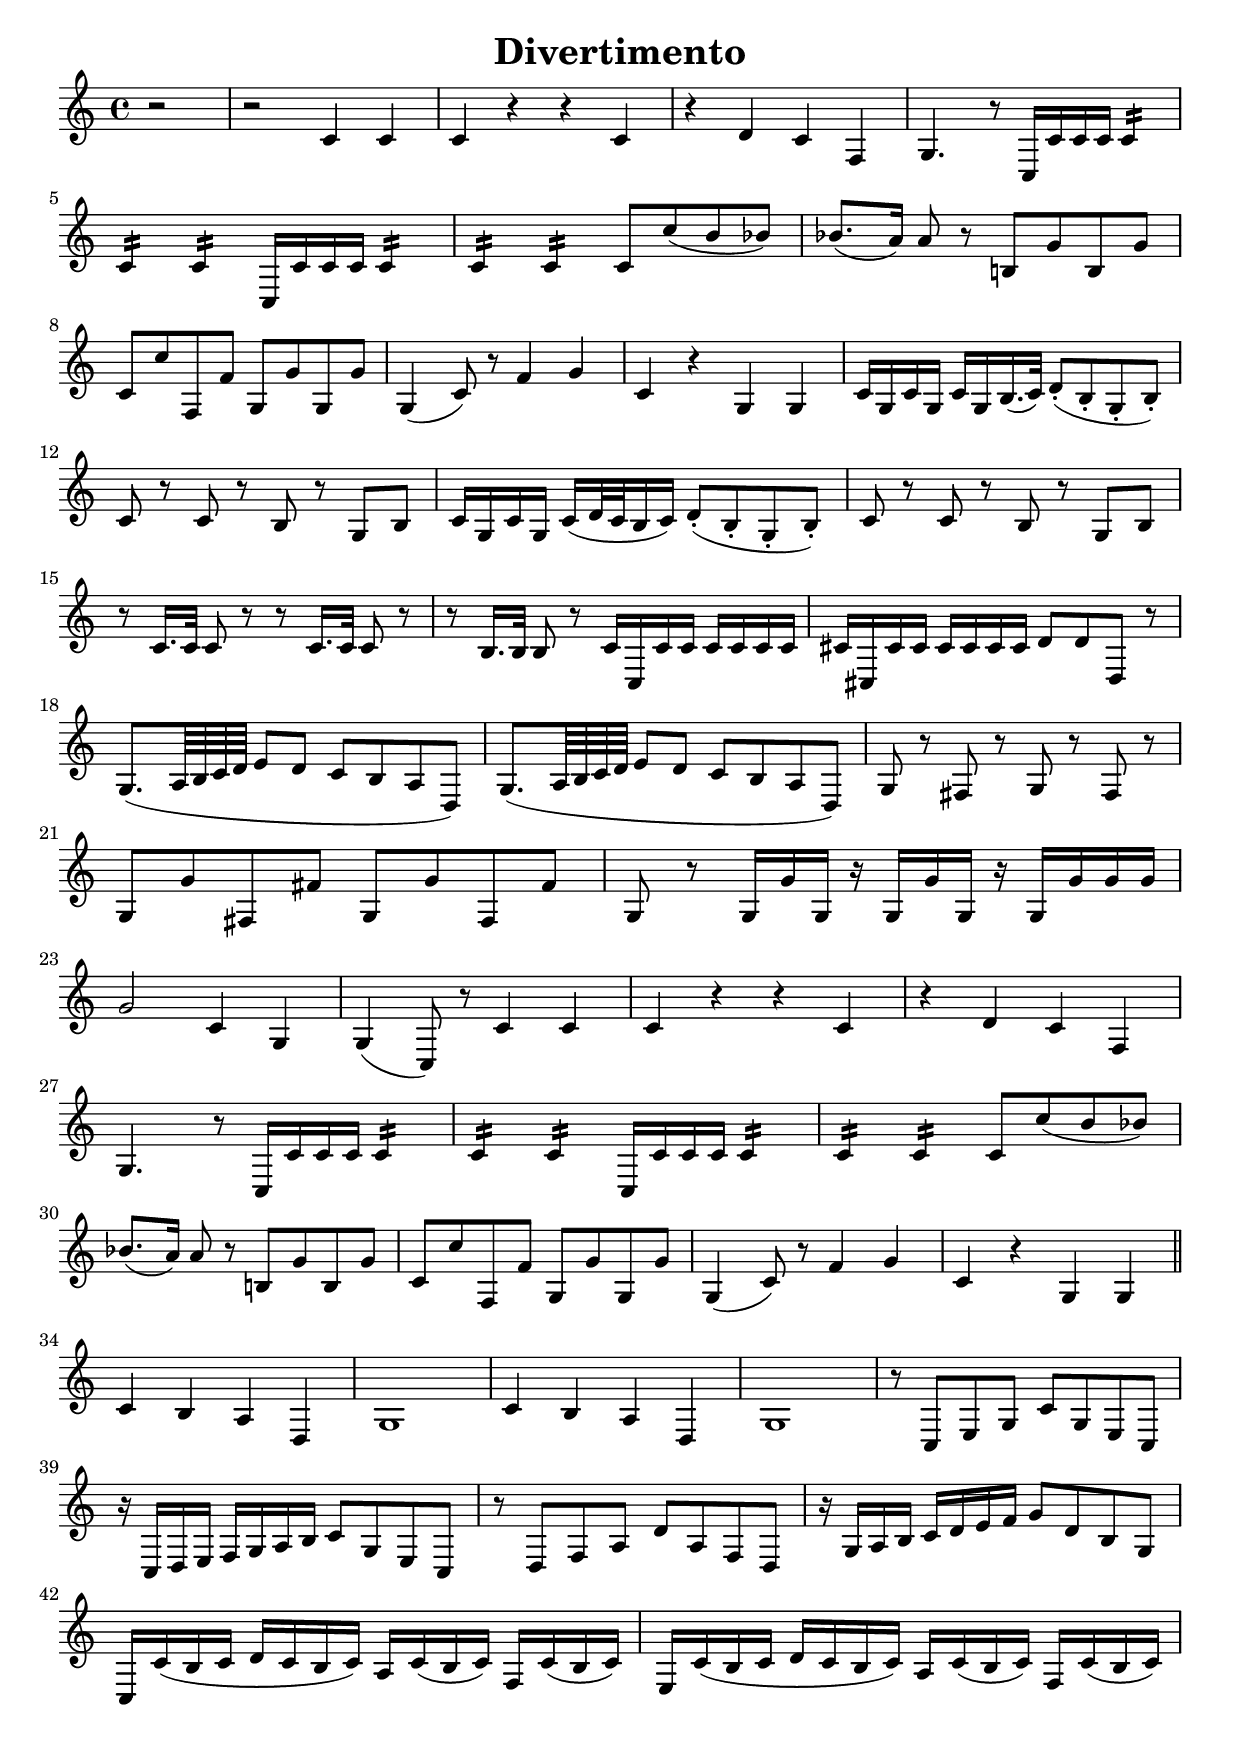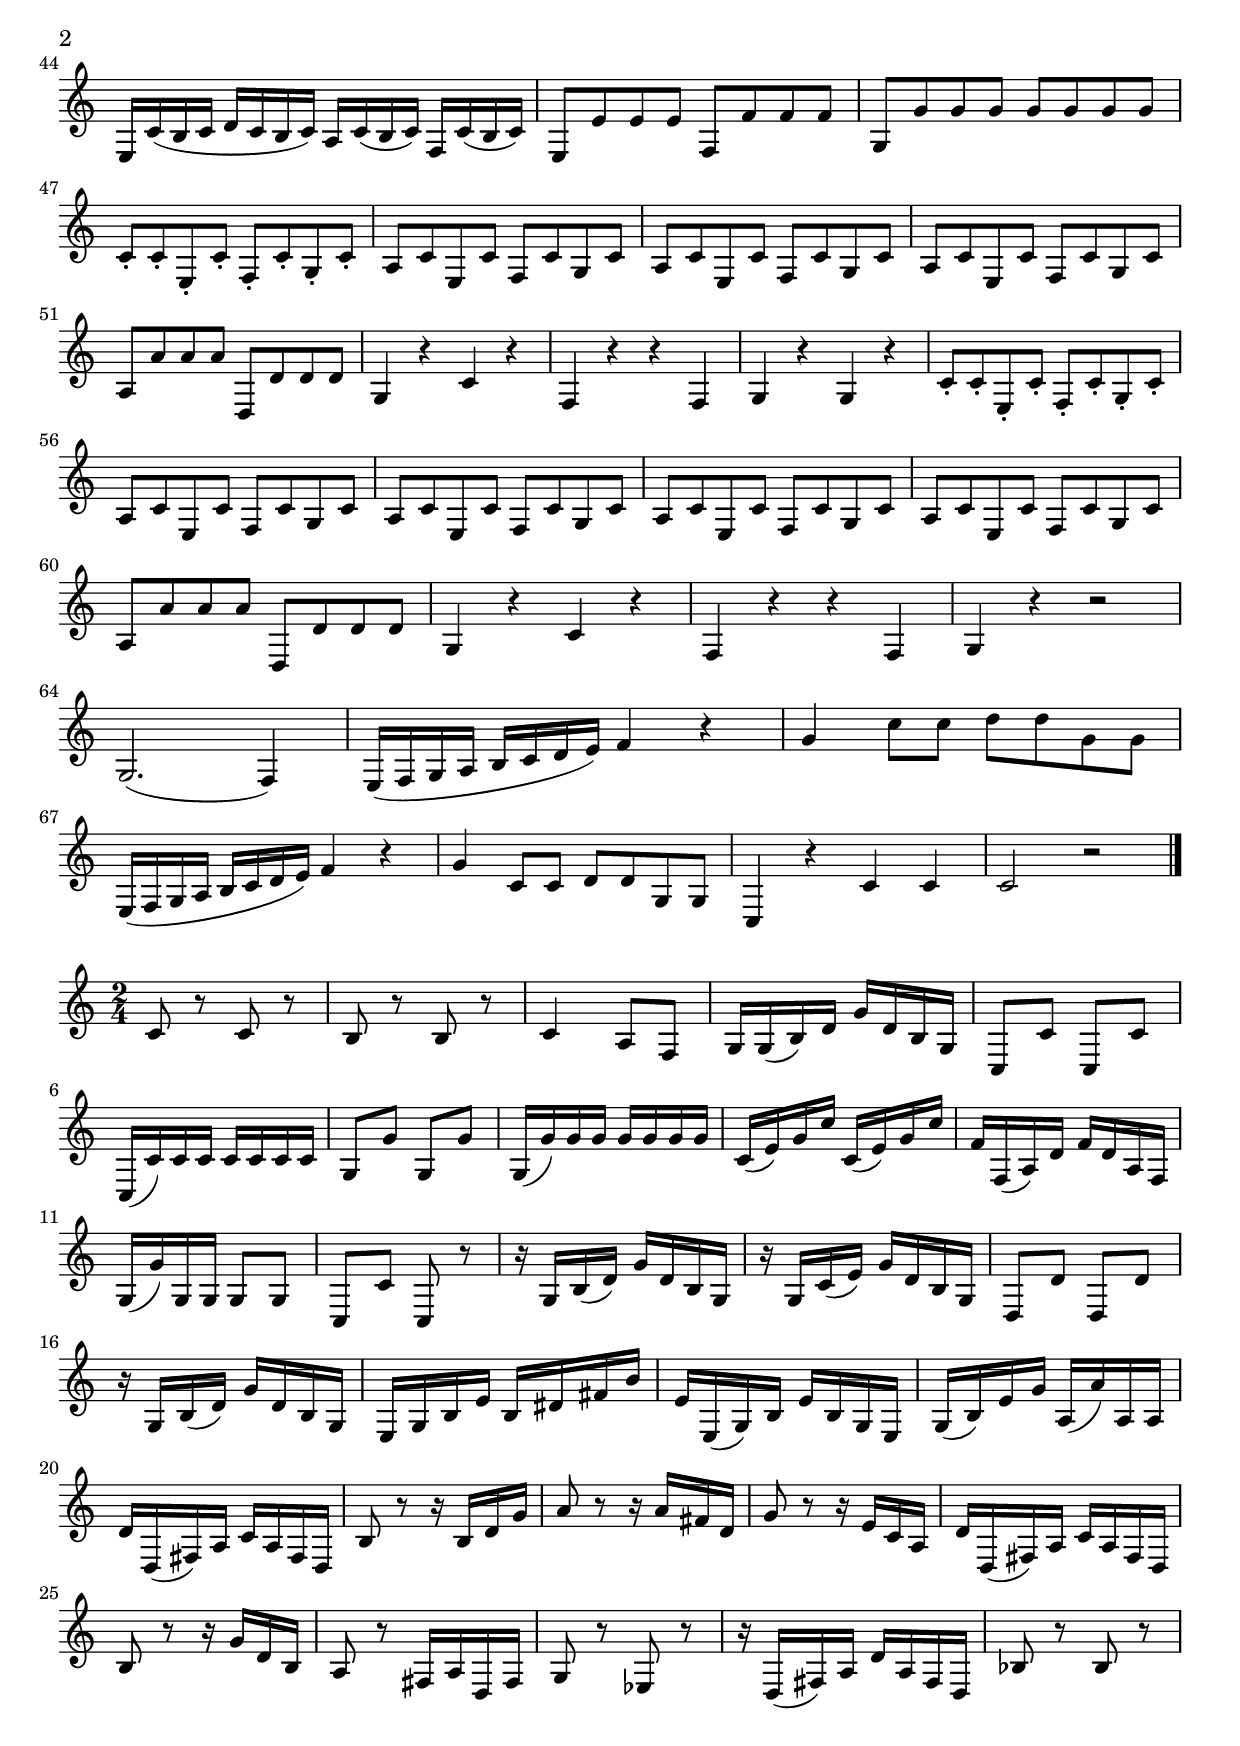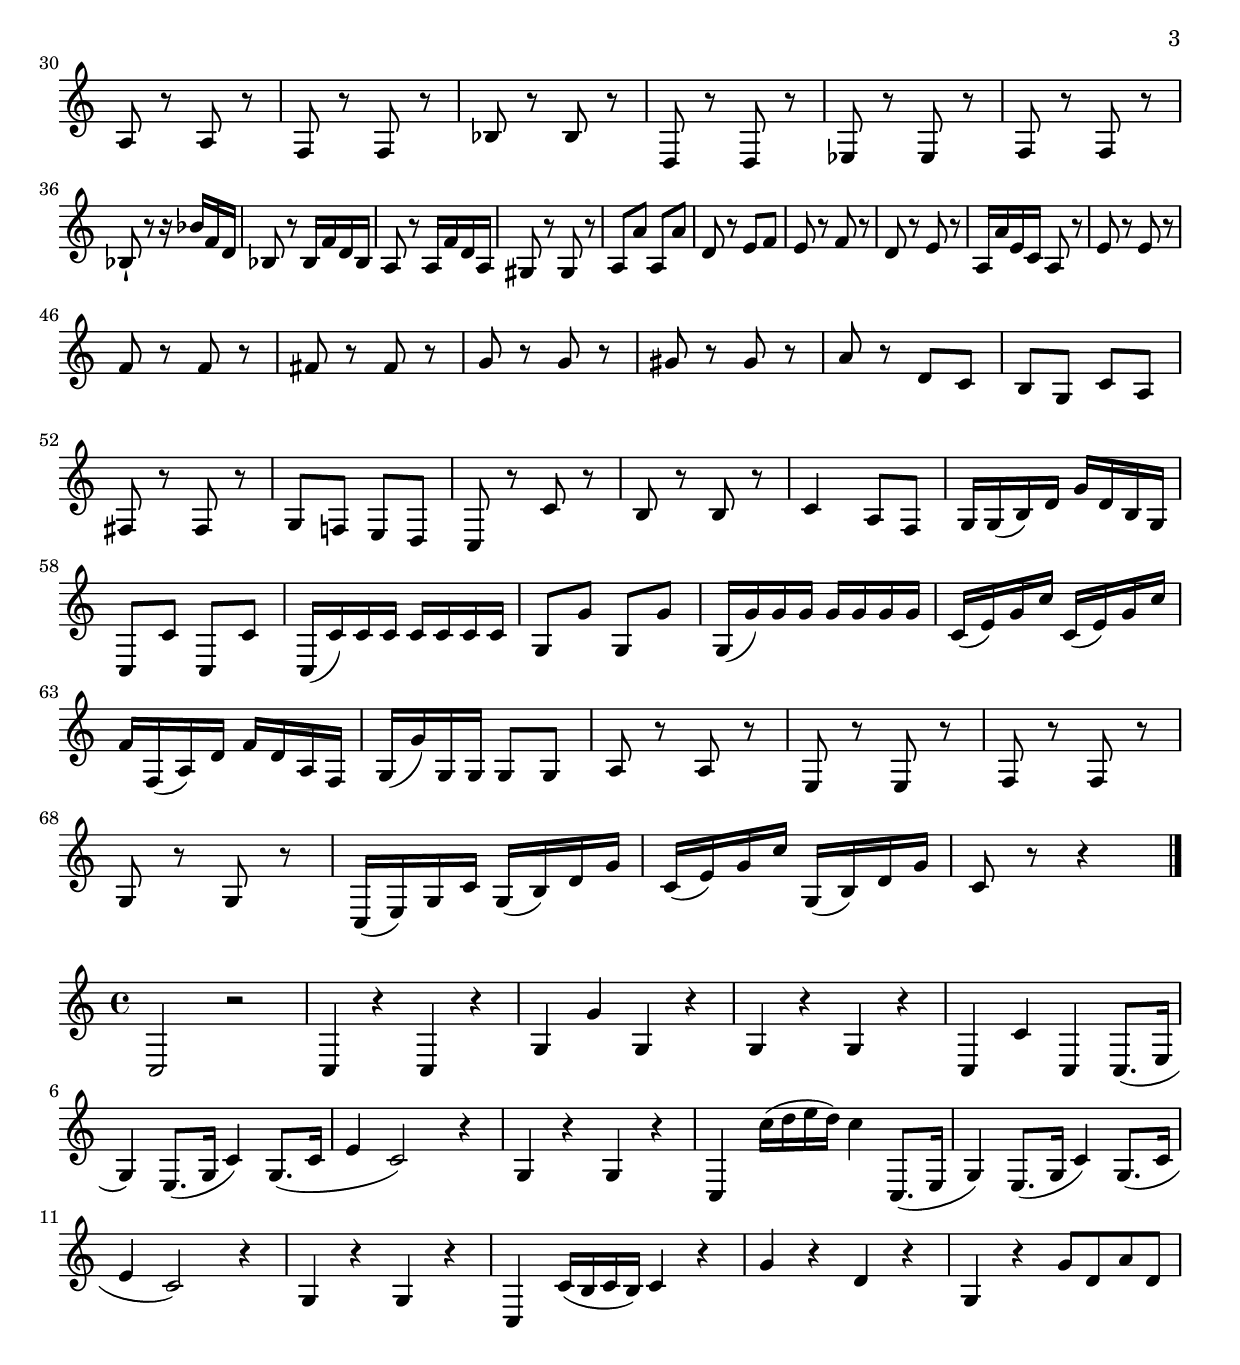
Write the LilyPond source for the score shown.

\header{
    title = "Divertimento"
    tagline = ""
}

\score {
    \layout {
        indent = #0
        ragged-last = ##f
    }
    \transpose c c' {
        \key c \major

        % m1
        \partial 2 r2
        r2 c4 c
        c r r c
        r d c f,
        g,4. r8 c,16 c c c c4:16
        \break

        % m5
        c: c: c,16 c c c c4:16
        c: c: c8 c' (b bes)
        bes8. (a16) a8 r b,! g b, g
        \break

        % m8
        c c' f, f g, g g, g
        g,4 (c8) r f4 g
        c r g, g,
        c16 g, c g, c g, b,16. (c32) d8-. (b,-. g,-. b,-.)
        \break

        % m12
        c8 r c r b, r g, b,
        c16 g, c g, c (d32 c b,16 c) d8-. (b,-. g,-. b,-.)
        c8 r c r b, r g, b,
        \break

        % m15
        r c16. c32 c8 r r c16. c32 c8 r
        r b,16. b,32 b,8 r c16 c, c c c c c c
        cis cis, cis cis cis cis cis cis d8 d d, r
        \break

        % m18
        g,8. (a,64 b, c d e8 d c b, a, d,)
        g,8. (a,64 b, c d e8 d c b, a, d,)
        g, r fis, r g, r fis, r
        \break

        % m21
        g, g fis, fis g, g fis, fis
        g, r g,16 g g, r g, g g, r g, g g g
        \break

        % m23
        g2 c4 g,
        g, (c,8) r c4 c
        c r r c
        r d c f,
        \break

        % m27
        g,4. r8 c,16 c c c c4:16
        c: c: c,16 c c c c4:16
        c: c: c8 c' (b bes)
        \break

        % m30
        bes8. (a16) a8 r b,! g b, g
        c c' f, f g, g g, g
        g,4 (c8) r f4 g
        c r g, g,
        \bar "||"
        \break

        % m34
        c4 b, a, d,
        g,1
        c4 b, a, d,
        g,1
        r8 c, e, g, c g, e, c,
        \break

        % m39
        r16 c, d, e, f, g, a, b, c8 g, e, c,
        r d, f, a, d a, f, d,
        r16 g, a, b, c d e f g8 d b, g,

        % m42
        c,16 c (b, c d c b, c) a, c (b, c) f, c (b, c)
        e, c (b, c d c b, c) a, c (b, c) f, c (b, c)
        \break

        % m44
        e, c (b, c d c b, c) a, c (b, c) f, c (b, c)
        e,8 e e e f, f f f
        g, g g g g g g g
        \break

        % m47
        c-. c-. e,-. c-. f,-. c-. g,-. c-.
        a, c e, c f, c g, c
        a, c e, c f, c g, c
        a, c e, c f, c g, c
        \break

        % m51
        a, a a a d, d d d
        g,4 r c r
        f, r r f,
        g, r g, r
        c8-. c-. e,-. c-. f,-. c-. g,-. c-.
        \break

        % m56
        a, c e, c f, c g, c
        a, c e, c f, c g, c
        a, c e, c f, c g, c
        a, c e, c f, c g, c
        \break

        % m60
        a, a a a d, d d d
        g,4 r c r
        f, r r f,
        g, r r2
        \break

        % m64
        g,2. (f,4)
        e,16 (f, g, a, b, c d e) f4 r
        g c'8 c' d' d' g g
        \break

        % m67
        e,16 (f, g, a, b, c d e) f4 r
        g c8 c d d g, g,
        c,4 r c c
        c2 r
        \bar "|."
    }
}

\score {
    \layout {
        indent = #0
        ragged-last = ##f
    }
    \transpose c c' {
        \key c \major
        \time 2/4

        % m1
        c8 r c r
        b, r b, r
        c4 a,8 f,
        g,16 g, (b,) d g d b, g,
        c,8 c c, c
        \break

        % m6
        c,16 (c) c c c c c c
        g,8 g g, g
        g,16 (g) g g g g g g
        c (e) g c' c (e) g c'
        f f, (a,) d f d a, f,
        \break

        % m11
        g, (g) g, g, g,8 g,
        c, c c, r
        r16 g, b, (d) g d b, g,
        r g, c (e) g d b, g,
        d,8 d d, d
        \break

        % m16
        r16 g, b, (d) g d b, g,
        e, g, b, e b, dis fis b
        e e, (g,) b, e b, g, e,
        g, (b,) e g a, (a) a, a,
        \break

        % m20
        d d, (fis,) a, c a, fis, d,
        b,8 r r16 b, d g
        a8 r r16 a fis d
        g8 r r16 e c a,
        d d, (fis,) a, c a, fis, d,
        \break

        % m25
        b,8 r r16 g d b,
        a,8 r fis,16 a, d, fis,
        g,8 r es, r
        r16 d, (fis,) a, d a, fis, d,
        bes,8 r bes, r
        \break

        % m30
        a, r a, r
        f, r f, r
        bes, r bes, r
        d, r d, r
        es, r es, r
        f, r f, r
        \break

        % m36
        bes,-! r r16 bes f d
        bes,8 r bes,16 f d bes,
        a,8 r a,16 f d a,
        gis,8 r gis, r
        a, a a, a

        % m41
        d8 r e f
        e r f r
        d r e r
        a,16 a e c a,8 r
        e r e r
        \break

        % m46
        f r f r
        fis r fis r
        g r g r
        gis r gis r
        a r d c
        b, g, c a,
        \break

        % m52
        fis, r fis, r
        g, f,! e, d,
        c, r c r
        b, r b, r
        c4 a,8 f,
        g,16 g, (b,) d g d b, g,
        \break

        % m58
        c,8 c c, c
        c,16 (c) c c c c c c
        g,8 g g, g
        g,16 (g) g g g g g g
        c (e) g c' c (e) g c'
        \break

        % m63
        f16 f, (a,) d f d a, f,
        g, (g) g, g, g,8 g,
        a, r a, r
        e, r e, r
        f, r f, r
        \break

        % m68
        g, r g, r
        c,16 (e,) g, c g, (b,) d g
        c (e) g c' g, (b,) d g
        c8 r r4
        \bar "|."
    }
}

\score {
    \layout {
        indent = #0
        ragged-last = ##f
    }
    \transpose c c' {
        \key c \major

        % m1
        c,2 r
        c,4 r c, r
        g, g g, r
        g, r g, r
        c, c c, c,8. (e,16
        \break

        % m6
        g,4) e,8. (g,16 c4) g,8. (c16
        e4 c2) r4
        g, r g, r
        c,4 c'16 (d' e' d') c'4 c,8. (e,16
        g,4) e,8. (g,16 c4) g,8. (c16
        \break

        % m11
        e4 c2) r4
        g, r g, r
        c,4 c16 (b, c b,) c4  r
        g r d r
        g, r g8 d a d
    }
}

\version "2.20.0"  % necessary for upgrading to future LilyPond versions.
